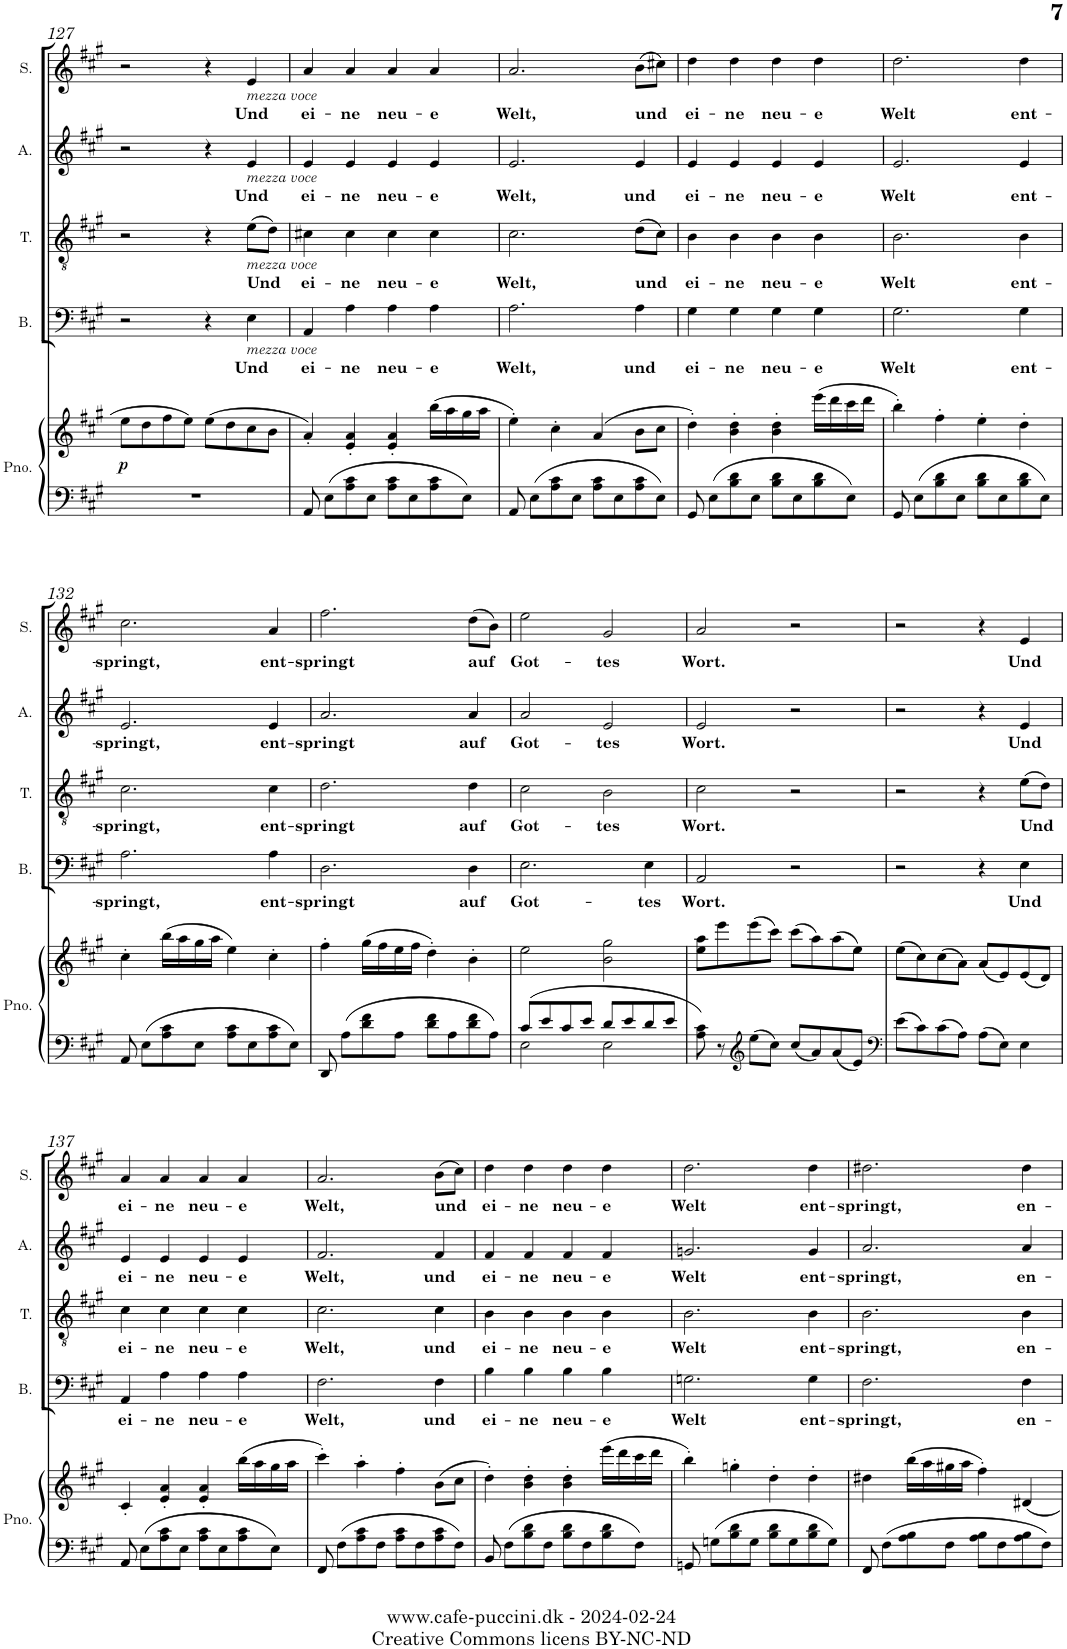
**kern	**kern	**dynam	**kern	**text	**kern	**text	**kern	**text	**kern	**text
*part5	*part5	*part5	*part4	*part4	*part3	*part3	*part2	*part2	*part1	*part1
*staff6	*staff5	*staff5/6	*staff4	*staff4	*staff3	*staff3	*staff2	*staff2	*staff1	*staff1
*I"Piano	*	*	*I"Bass	*	*I"Tenor	*	*I"Alto	*	*I"Soprano	*
*I'Pno.	*	*	*I'B.	*	*I'T.	*	*I'A.	*	*I'S.	*
!!LO:PB:g=z
*clefF4	*clefG2	*	*clefF4	*	*clefGv2	*	*clefG2	*	*clefG2	*
*k[f#c#g#]	*k[f#c#g#]	*	*k[f#c#g#]	*	*k[f#c#g#]	*	*k[f#c#g#]	*	*k[f#c#g#]	*
*M4/4	*M4/4	*	*M4/4	*	*M4/4	*	*M4/4	*	*M4/4	*
*met(c)	*met(c)	*	*met(c)	*	*met(c)	*	*met(c)	*	*met(c)	*
=127	=127	=127	=127	=127	=127	=127	=127	=127	=127	=127
!	!	!LO:DY:b	!	!	!	!	!	!	!	!
1r	8ee\L	p	2r	.	2r	.	2r	.	2r	.
.	8dd\	.	.	.	.	.	.	.	.	.
.	8ff#\	.	.	.	.	.	.	.	.	.
.	8ee\J	.	.	.	.	.	.	.	.	.
.	(8ee\L	.	4r	.	4r	.	4r	.	4r	.
.	8dd\	.	.	.	.	.	.	.	.	.
!	!	!	!	!	!	!	!	!	!LO:TX:b:i:t=mezza voce	!
!	!	!	!	!	!	!	!LO:TX:b:i:t=mezza voce	!	!	!
!	!	!	!	!	!LO:TX:b:i:t=mezza voce	!	!	!	!	!
!	!	!	!LO:TX:b:i:t=mezza voce	!	!	!	!	!	!	!
!	!	!	!	!LO:LY:b	!	!LO:LY:b	!	!LO:LY:b	!	!LO:LY:b
.	8cc#\	.	4E\	Und	(8e\L	Und	4e/	Und	4e/	Und
.	8b\J	.	.	.	8d\J)	.	.	.	.	.
=128	=128	=128	=128	=128	=128	=128	=128	=128	=128	=128
!	!	!	!	!LO:LY:b	!	!LO:LY:b	!	!LO:LY:b	!	!LO:LY:b
8AA/	4a'/)	.	4AA/	ei-	4c#X\	ei-	4e/	ei-	4a/	ei-
8E\L	.	.	.	.	.	.	.	.	.	.
!	!	!	!	!LO:LY:b	!	!LO:LY:b	!	!LO:LY:b	!	!LO:LY:b
8A\ 8c#\	4e/' 4a/'	.	4A\	-ne	4c#\	-ne	4e/	-ne	4a/	-ne
8E\J	.	.	.	.	.	.	.	.	.	.
!	!	!	!	!LO:LY:b	!	!LO:LY:b	!	!LO:LY:b	!	!LO:LY:b
8A\ 8c#\L	4e/' 4a/'	.	4A\	neu-	4c#\	neu-	4e/	neu-	4a/	neu-
8E\	.	.	.	.	.	.	.	.	.	.
!	!	!	!	!LO:LY:b	!	!LO:LY:b	!	!LO:LY:b	!	!LO:LY:b
8A\ 8c#\	(16bb\LL	.	4A\	-e	4c#\	-e	4e/	-e	4a/	-e
.	16aa\	.	.	.	.	.	.	.	.	.
8E\J	16gg#\	.	.	.	.	.	.	.	.	.
.	16aa\JJ	.	.	.	.	.	.	.	.	.
=129	=129	=129	=129	=129	=129	=129	=129	=129	=129	=129
!	!	!	!	!LO:LY:b	!	!LO:LY:b	!	!LO:LY:b	!	!LO:LY:b
8AA/	4ee'\)	.	2.A\	Welt,	2.c#\	Welt,	2.e/	Welt,	2.a/	Welt,
8E\L	.	.	.	.	.	.	.	.	.	.
8A\ 8c#\	4cc#'\	.	.	.	.	.	.	.	.	.
8E\J	.	.	.	.	.	.	.	.	.	.
8A\ 8c#\L	(4a/	.	.	.	.	.	.	.	.	.
8E\	.	.	.	.	.	.	.	.	.	.
!	!	!	!	!LO:LY:b	!	!LO:LY:b	!	!LO:LY:b	!	!LO:LY:b
8A\ 8c#\	8b\L	.	4A\	und	(8d\L	und	4e/	und	(8b\L	und
8E\J	8cc#\J	.	.	.	8c#\J)	.	.	.	8cc#X\J)	.
=130	=130	=130	=130	=130	=130	=130	=130	=130	=130	=130
!	!	!	!	!LO:LY:b	!	!LO:LY:b	!	!LO:LY:b	!	!LO:LY:b
8GG#/	4dd'\)	.	4G#\	ei-	4B\	ei-	4e/	ei-	4dd\	ei-
8E\L	.	.	.	.	.	.	.	.	.	.
!	!	!	!	!LO:LY:b	!	!LO:LY:b	!	!LO:LY:b	!	!LO:LY:b
8B\ 8d\	4b\' 4dd\'	.	4G#\	-ne	4B\	-ne	4e/	-ne	4dd\	-ne
8E\J	.	.	.	.	.	.	.	.	.	.
!	!	!	!	!LO:LY:b	!	!LO:LY:b	!	!LO:LY:b	!	!LO:LY:b
8B\ 8d\L	4b\' 4dd\'	.	4G#\	neu-	4B\	neu-	4e/	neu-	4dd\	neu-
8E\	.	.	.	.	.	.	.	.	.	.
!	!	!	!	!LO:LY:b	!	!LO:LY:b	!	!LO:LY:b	!	!LO:LY:b
8B\ 8d\	(16eee\LL	.	4G#\	-e	4B\	-e	4e/	-e	4dd\	-e
.	16ddd\	.	.	.	.	.	.	.	.	.
8E\J	16ccc#\	.	.	.	.	.	.	.	.	.
.	16ddd\JJ	.	.	.	.	.	.	.	.	.
=131	=131	=131	=131	=131	=131	=131	=131	=131	=131	=131
!	!	!	!	!LO:LY:b	!	!LO:LY:b	!	!LO:LY:b	!	!LO:LY:b
8GG#/	4bb'\)	.	2.G#\	Welt	2.B\	Welt	2.e/	Welt	2.dd\	Welt
8E\L	.	.	.	.	.	.	.	.	.	.
8B\ 8d\	4ff#'\	.	.	.	.	.	.	.	.	.
8E\J	.	.	.	.	.	.	.	.	.	.
8B\ 8d\L	4ee'\	.	.	.	.	.	.	.	.	.
8E\	.	.	.	.	.	.	.	.	.	.
!	!	!	!	!LO:LY:b	!	!LO:LY:b	!	!LO:LY:b	!	!LO:LY:b
8B\ 8d\	4dd'\	.	4G#\	ent-	4B\	ent-	4e/	ent-	4dd\	ent-
8E\J	.	.	.	.	.	.	.	.	.	.
!!LO:LB:g=z
=132	=132	=132	=132	=132	=132	=132	=132	=132	=132	=132
!	!	!	!	!LO:LY:b	!	!LO:LY:b	!	!LO:LY:b	!	!LO:LY:b
8AA/	4cc#'\	.	2.A\	-springt,	2.c#\	-springt,	2.e/	-springt,	2.cc#\	-springt,
8E\L	.	.	.	.	.	.	.	.	.	.
8A\ 8c#\	(16bb\LL	.	.	.	.	.	.	.	.	.
.	16aa\	.	.	.	.	.	.	.	.	.
8E\J	16gg#\	.	.	.	.	.	.	.	.	.
.	16aa\JJ	.	.	.	.	.	.	.	.	.
8A\ 8c#\L	4ee\)	.	.	.	.	.	.	.	.	.
8E\	.	.	.	.	.	.	.	.	.	.
!	!	!	!	!LO:LY:b	!	!LO:LY:b	!	!LO:LY:b	!	!LO:LY:b
8A\ 8c#\	4cc#'\	.	4A\	ent-	4c#\	ent-	4e/	ent-	4a/	ent-
8E\J	.	.	.	.	.	.	.	.	.	.
=133	=133	=133	=133	=133	=133	=133	=133	=133	=133	=133
!	!	!	!	!LO:LY:b	!	!LO:LY:b	!	!LO:LY:b	!	!LO:LY:b
8DD/	4ff#'\	.	2.D\	-springt	2.d\	-springt	2.a/	-springt	2.ff#\	-springt
8A\L	.	.	.	.	.	.	.	.	.	.
8d\ 8f#\	(16gg#\LL	.	.	.	.	.	.	.	.	.
.	16ff#\	.	.	.	.	.	.	.	.	.
8A\J	16ee\	.	.	.	.	.	.	.	.	.
.	16ff#\JJ	.	.	.	.	.	.	.	.	.
8d\ 8f#\L	4dd'\)	.	.	.	.	.	.	.	.	.
8A\	.	.	.	.	.	.	.	.	.	.
!	!	!	!	!LO:LY:b	!	!LO:LY:b	!	!LO:LY:b	!	!LO:LY:b
8d\ 8f#\	4b'\	.	4D\	auf	4d\	auf	4a/	auf	(8dd\L	auf
8A\J	.	.	.	.	.	.	.	.	8b\J)	.
=134	=134	=134	=134	=134	=134	=134	=134	=134	=134	=134
*^	*	*	*	*	*	*	*	*	*	*
!	!	!	!	!	!LO:LY:b	!	!LO:LY:b	!	!LO:LY:b	!	!LO:LY:b
8c#/L	2E\	2ee\	.	2.E\	Got-	2c#\	Got-	2a/	Got-	2ee\	Got-
8e/	.	.	.	.	.	.	.	.	.	.	.
8c#/	.	.	.	.	.	.	.	.	.	.	.
8e/J	.	.	.	.	.	.	.	.	.	.	.
!	!	!	!	!	!	!	!LO:LY:b	!	!LO:LY:b	!	!LO:LY:b
8d/L	2E\	2b\ 2gg#\	.	.	.	2B\	-tes	2e/	-tes	2g#/	-tes
8e/	.	.	.	.	.	.	.	.	.	.	.
!	!	!	!	!	!LO:LY:b	!	!	!	!	!	!
8d/	.	.	.	4E\	-tes	.	.	.	.	.	.
8e/J	.	.	.	.	.	.	.	.	.	.	.
*v	*v	*	*	*	*	*	*	*	*	*	*
=135	=135	=135	=135	=135	=135	=135	=135	=135	=135	=135
!	!	!	!	!LO:LY:b	!	!LO:LY:b	!	!LO:LY:b	!	!LO:LY:b
8A\ 8c#\	8ee\ 8aa\L	.	2AA/	Wort.	2c#\	Wort.	2e/	Wort.	2a/	Wort.
8r	8eee\	.	.	.	.	.	.	.	.	.
*clefG2	*	*	*	*	*	*	*	*	*	*
8ee\L	(8eee\	.	.	.	.	.	.	.	.	.
8cc#\J	8ccc#\J)	.	.	.	.	.	.	.	.	.
8cc#/L	(8ccc#\L	.	2r	.	2r	.	2r	.	2r	.
8a/	8aa\)	.	.	.	.	.	.	.	.	.
8a/	(8aa\	.	.	.	.	.	.	.	.	.
8e/J	8ee\J)	.	.	.	.	.	.	.	.	.
=136	=136	=136	=136	=136	=136	=136	=136	=136	=136	=136
*clefF4	*	*	*	*	*	*	*	*	*	*
8e\L	(8ee\L	.	2r	.	2r	.	2r	.	2r	.
8c#\	8cc#\)	.	.	.	.	.	.	.	.	.
8c#\	(8cc#\	.	.	.	.	.	.	.	.	.
8A\J	8a\J)	.	.	.	.	.	.	.	.	.
8A\L	(8a/L	.	4r	.	4r	.	4r	.	4r	.
8E\J	8e/)	.	.	.	.	.	.	.	.	.
!	!	!	!	!LO:LY:b	!	!LO:LY:b	!	!LO:LY:b	!	!LO:LY:b
4E\	(8e/	.	4E\	Und	(8e\L	Und	4e/	Und	4e/	Und
.	8d/J)	.	.	.	8d\J)	.	.	.	.	.
!!LO:LB:g=z
=137	=137	=137	=137	=137	=137	=137	=137	=137	=137	=137
!	!	!	!	!LO:LY:b	!	!LO:LY:b	!	!LO:LY:b	!	!LO:LY:b
8AA/	4c#'/	.	4AA/	ei-	4c#\	ei-	4e/	ei-	4a/	ei-
8E\L	.	.	.	.	.	.	.	.	.	.
!	!	!	!	!LO:LY:b	!	!LO:LY:b	!	!LO:LY:b	!	!LO:LY:b
8A\ 8c#\	4e/' 4a/'	.	4A\	-ne	4c#\	-ne	4e/	-ne	4a/	-ne
8E\J	.	.	.	.	.	.	.	.	.	.
!	!	!	!	!LO:LY:b	!	!LO:LY:b	!	!LO:LY:b	!	!LO:LY:b
8A\ 8c#\L	4e/' 4a/'	.	4A\	neu-	4c#\	neu-	4e/	neu-	4a/	neu-
8E\	.	.	.	.	.	.	.	.	.	.
!	!	!	!	!LO:LY:b	!	!LO:LY:b	!	!LO:LY:b	!	!LO:LY:b
8A\ 8c#\	(16bb\LL	.	4A\	-e	4c#\	-e	4e/	-e	4a/	-e
.	16aa\	.	.	.	.	.	.	.	.	.
8E\J	16gg#\	.	.	.	.	.	.	.	.	.
.	16aa\JJ	.	.	.	.	.	.	.	.	.
=138	=138	=138	=138	=138	=138	=138	=138	=138	=138	=138
!	!	!	!	!LO:LY:b	!	!LO:LY:b	!	!LO:LY:b	!	!LO:LY:b
8FF#/	4ccc#'\)	.	2.F#\	Welt,	2.c#\	Welt,	2.f#/	Welt,	2.a/	Welt,
8F#\L	.	.	.	.	.	.	.	.	.	.
8A\ 8c#\	4aa'\	.	.	.	.	.	.	.	.	.
8F#\J	.	.	.	.	.	.	.	.	.	.
8A\ 8c#\L	4ff#'\	.	.	.	.	.	.	.	.	.
8F#\	.	.	.	.	.	.	.	.	.	.
!	!	!	!	!LO:LY:b	!	!LO:LY:b	!	!LO:LY:b	!	!LO:LY:b
8A\ 8c#\	(8b\L	.	4F#\	und	4c#\	und	4f#/	und	(8b\L	und
8F#\J	8cc#\J	.	.	.	.	.	.	.	8cc#\J)	.
=139	=139	=139	=139	=139	=139	=139	=139	=139	=139	=139
!	!	!	!	!LO:LY:b	!	!LO:LY:b	!	!LO:LY:b	!	!LO:LY:b
8BB/	4dd'\)	.	4B\	ei-	4B\	ei-	4f#/	ei-	4dd\	ei-
8F#\L	.	.	.	.	.	.	.	.	.	.
!	!	!	!	!LO:LY:b	!	!LO:LY:b	!	!LO:LY:b	!	!LO:LY:b
8B\ 8d\	4b\' 4dd\'	.	4B\	-ne	4B\	-ne	4f#/	-ne	4dd\	-ne
8F#\J	.	.	.	.	.	.	.	.	.	.
!	!	!	!	!LO:LY:b	!	!LO:LY:b	!	!LO:LY:b	!	!LO:LY:b
8B\ 8d\L	4b\' 4dd\'	.	4B\	neu-	4B\	neu-	4f#/	neu-	4dd\	neu-
8F#\	.	.	.	.	.	.	.	.	.	.
!	!	!	!	!LO:LY:b	!	!LO:LY:b	!	!LO:LY:b	!	!LO:LY:b
8B\ 8d\	(16eee\LL	.	4B\	-e	4B\	-e	4f#/	-e	4dd\	-e
.	16ddd\	.	.	.	.	.	.	.	.	.
8F#\J	16ccc#\	.	.	.	.	.	.	.	.	.
.	16ddd\JJ	.	.	.	.	.	.	.	.	.
=140	=140	=140	=140	=140	=140	=140	=140	=140	=140	=140
!	!	!	!	!LO:LY:b	!	!LO:LY:b	!	!LO:LY:b	!	!LO:LY:b
8GGn/	4bb'\)	.	2.Gn\	Welt	2.B\	Welt	2.gn/	Welt	2.dd\	Welt
8Gn\L	.	.	.	.	.	.	.	.	.	.
8B\ 8d\	4ggn'\	.	.	.	.	.	.	.	.	.
8G\J	.	.	.	.	.	.	.	.	.	.
8B\ 8d\L	4dd'\	.	.	.	.	.	.	.	.	.
8G\	.	.	.	.	.	.	.	.	.	.
!	!	!	!	!LO:LY:b	!	!LO:LY:b	!	!LO:LY:b	!	!LO:LY:b
8B\ 8d\	4dd'\	.	4G\	ent-	4B\	ent-	4g/	ent-	4dd\	ent-
8G\J	.	.	.	.	.	.	.	.	.	.
=141	=141	=141	=141	=141	=141	=141	=141	=141	=141	=141
!	!	!	!	!LO:LY:b	!	!LO:LY:b	!	!LO:LY:b	!	!LO:LY:b
8FF#/	4dd#X\	.	2.F#\	-springt,	2.B\	-springt,	2.a/	-springt,	2.dd#X\	-springt,
8F#\L	.	.	.	.	.	.	.	.	.	.
8A\ 8B\	(16bb\LL	.	.	.	.	.	.	.	.	.
.	16aa\	.	.	.	.	.	.	.	.	.
8F#\J	16gg#X\	.	.	.	.	.	.	.	.	.
.	16aa\JJ	.	.	.	.	.	.	.	.	.
8A\ 8B\L	4ff#'\)	.	.	.	.	.	.	.	.	.
8F#\	.	.	.	.	.	.	.	.	.	.
!	!	!	!	!LO:LY:b	!	!LO:LY:b	!	!LO:LY:b	!	!LO:LY:b
8A\ 8B\	4d#X/	.	4F#\	en-	4B\	en-	4a/	en-	4dd#\	en-
8F#\J	.	.	.	.	.	.	.	.	.	.
=	=	=	=	=	=	=	=	=	=	=
*-	*-	*-	*-	*-	*-	*-	*-	*-	*-	*-
